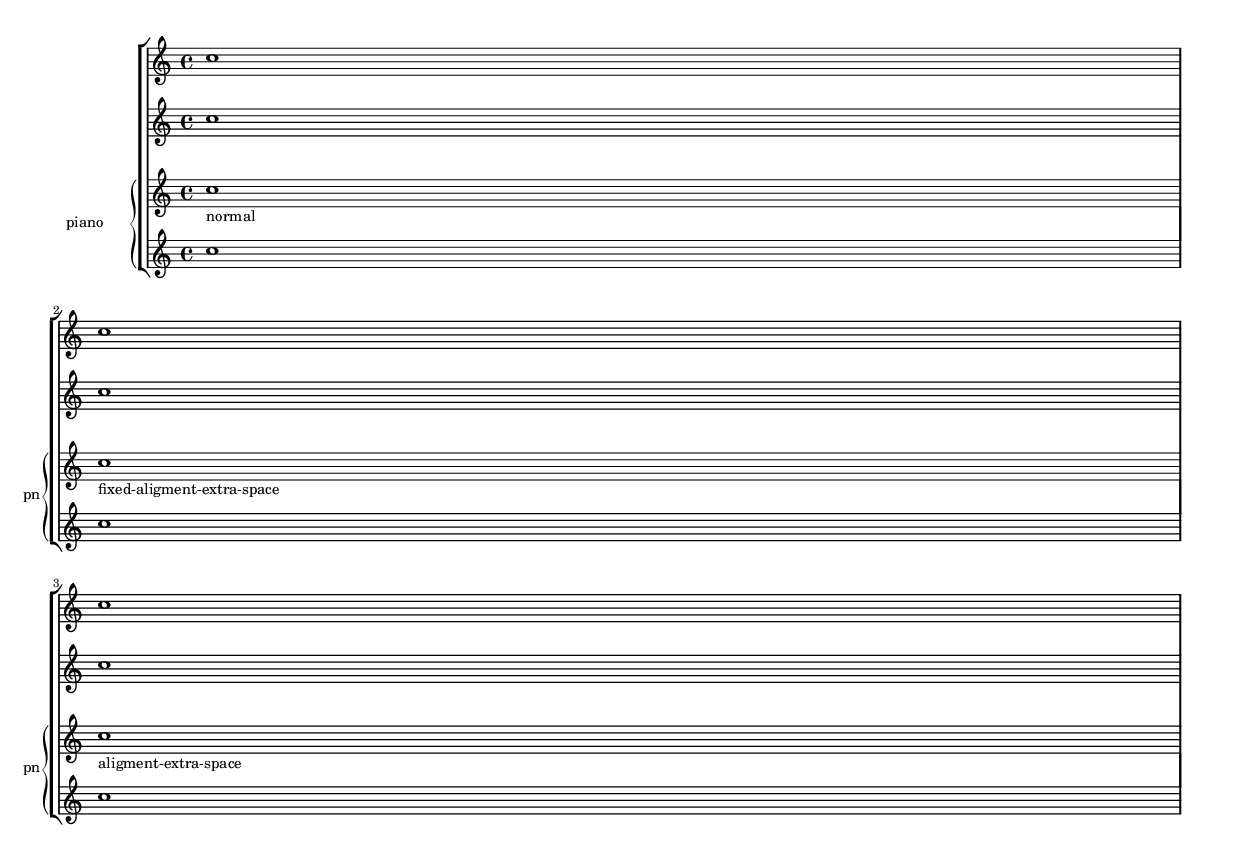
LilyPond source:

%% Do not edit this file; it is auto-generated from LSR http://lsr.dsi.unimi.it
%% This file is in the public domain.
\version "2.11.48"

\header {
  lsrtags = "tweaks-and-overrides, paper-and-layout, spacing"

  texidoc = "
By setting properties in @code{NonMusicalPaperColumn}, vertical spacing
can be adjusted per system.


By setting @code{alignment-extra-space} or
@code{fixed-alignment-extra-space} an individual system may be
stretched vertically.


For technical reasons, @code{\\overrideProperty} must be used for
changing these properties within a staff; @code{\\override} in a
@code{\\context} block may still be used for global overrides. 

"
  doctitle = "Alignment vertical spacing"
} % begin verbatim
#(set-global-staff-size 13)

\relative c''
\new StaffGroup <<
  \new Staff {
    c1 \break
    c1 \break
    c1 \break
  }
  \new Staff {
    c1 | c | c
  }
  \new PianoStaff <<
    \new Voice  {
      \set PianoStaff.instrumentName = #"piano"
      \set PianoStaff.shortInstrumentName = #"pn"
      c1_"normal"
      
      \overrideProperty
        #"Score.NonMusicalPaperColumn"
        #'line-break-system-details
        #'((fixed-alignment-extra-space . 15))
      c_"fixed-aligment-extra-space"

      \overrideProperty
        #"Score.NonMusicalPaperColumn"
        #'line-break-system-details
        #'((alignment-extra-space . 15))
      c_"aligment-extra-space"
    }
    { c1 | c | c }
  >>
>>
